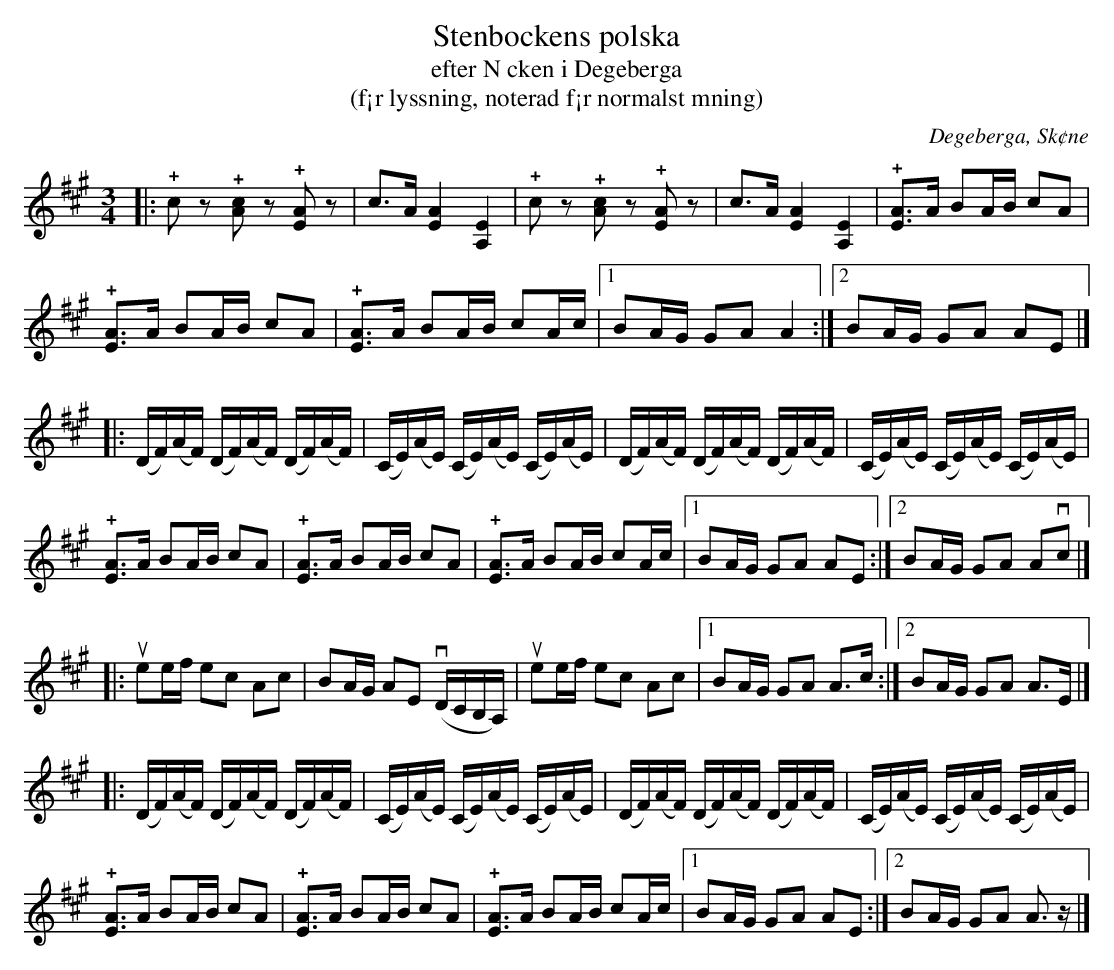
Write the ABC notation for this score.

X:1
T:Stenbockens polska
T:efter N cken i Degeberga
T:(f¡r lyssning, noterad f¡r normalst mning)
O:Degeberga, Sk¢ne
M:3/4
L:1/4
Q:110
K:A
[L:1/8]|: !+!cz !+![Ac]z !+![EA]z | c>A [EA]2 [A,E]2 | !+!cz !+![Ac]z !+![EA]z | c>A [EA]2 [A,E]2 | !+![EA]>A BA/B/ cA |
 !+![EA]>A BA/B/ cA | !+![EA]>A BA/B/ cA/c/ |1 BA/G/ GA A2 :|2 BA/G/ GA AE |]
[L:1/16]|: (DF)(AF) (DF)(AF) (DF)(AF) | (CE)(AE) (CE)(AE) (CE)(AE) | (DF)(AF) (DF)(AF) (DF)(AF) | (CE)(AE) (CE)(AE) (CE)(AE) |
[L:1/8] !+![EA]>A BA/B/ cA | !+![EA]>A BA/B/ cA | !+![EA]>A BA/B/ cA/c/ |1 BA/G/ GA AE :|2 BA/G/ GA Avc |]
[L:1/8] |: uee/f/ ec Ac | BA/G/ AE v(D/C/B,/A,/) | uee/f/ ec Ac |1 BA/G/ GA A>c :|2 BA/G/ GA A>E |]
[L:1/16]|: (DF)(AF) (DF)(AF) (DF)(AF) | (CE)(AE) (CE)(AE) (CE)(AE) | (DF)(AF) (DF)(AF) (DF)(AF) | (CE)(AE) (CE)(AE) (CE)(AE) |
[L:1/8] !+![EA]>A BA/B/ cA | !+![EA]>A BA/B/ cA | !+![EA]>A BA/B/ cA/c/ |1 BA/G/ GA AE :|2 BA/G/ GA A>z |]
